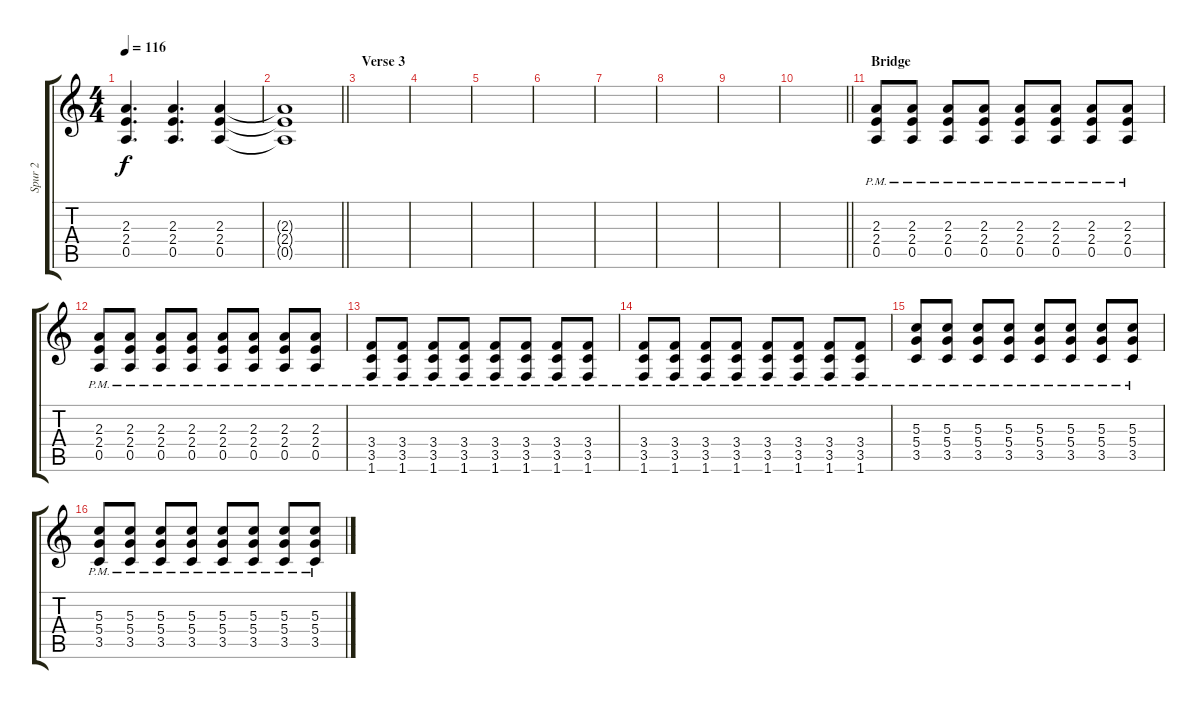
\track ("Spur 2" "Spur 2") {instrument electricguitarclean}
\staff {score tabs}
\tuning (E4 B3 G3 D3 A2 E2) {hide}
\ts (4 4)
\tempo 116
\clef g2
\ks c
(2.3 2.4 0.5).4{d dy f} (2.3 2.4 0.5).4{d} (2.3 2.4 0.5).4 |
\barLineRight lightlight
(2.3{t} 2.4{t} 0.5{t}).1 |
\section ("" "Verse 3")
|
|
|
|
|
|
|
\barLineRight lightlight
|
\section ("" "Bridge")
(2.3{pm} 2.4{pm} 0.5{pm}).8{volume 12} (2.3{pm} 2.4{pm} 0.5{pm}).8 (2.3{pm} 2.4{pm} 0.5{pm}).8 (2.3{pm} 2.4{pm} 0.5{pm}).8 (2.3{pm} 2.4{pm} 0.5{pm}).8 (2.3{pm} 2.4{pm} 0.5{pm}).8 (2.3{pm} 2.4{pm} 0.5{pm}).8 (2.3{pm} 2.4{pm} 0.5{pm}).8 |
(2.3{pm} 2.4{pm} 0.5{pm}).8 (2.3{pm} 2.4{pm} 0.5{pm}).8 (2.3{pm} 2.4{pm} 0.5{pm}).8 (2.3{pm} 2.4{pm} 0.5{pm}).8 (2.3{pm} 2.4{pm} 0.5{pm}).8 (2.3{pm} 2.4{pm} 0.5{pm}).8 (2.3{pm} 2.4{pm} 0.5{pm}).8 (2.3{pm} 2.4{pm} 0.5{pm}).8 |
(3.4{pm} 3.5{pm} 1.6{pm}).8 (3.4{pm} 3.5{pm} 1.6{pm}).8 (3.4{pm} 3.5{pm} 1.6{pm}).8 (3.4{pm} 3.5{pm} 1.6{pm}).8 (3.4{pm} 3.5{pm} 1.6{pm}).8 (3.4{pm} 3.5{pm} 1.6{pm}).8 (3.4{pm} 3.5{pm} 1.6{pm}).8 (3.4{pm} 3.5{pm} 1.6{pm}).8 |
(3.4{pm} 3.5{pm} 1.6{pm}).8 (3.4{pm} 3.5{pm} 1.6{pm}).8 (3.4{pm} 3.5{pm} 1.6{pm}).8 (3.4{pm} 3.5{pm} 1.6{pm}).8 (3.4{pm} 3.5{pm} 1.6{pm}).8 (3.4{pm} 3.5{pm} 1.6{pm}).8 (3.4{pm} 3.5{pm} 1.6{pm}).8 (3.4{pm} 3.5{pm} 1.6{pm}).8 |
(5.3{pm} 5.4{pm} 3.5{pm}).8 (5.3{pm} 5.4{pm} 3.5{pm}).8 (5.3{pm} 5.4{pm} 3.5{pm}).8 (5.3{pm} 5.4{pm} 3.5{pm}).8 (5.3{pm} 5.4{pm} 3.5{pm}).8 (5.3{pm} 5.4{pm} 3.5{pm}).8 (5.3{pm} 5.4{pm} 3.5{pm}).8 (5.3{pm} 5.4{pm} 3.5{pm}).8 |
(5.3{pm} 5.4{pm} 3.5{pm}).8 (5.3{pm} 5.4{pm} 3.5{pm}).8 (5.3{pm} 5.4{pm} 3.5{pm}).8 (5.3{pm} 5.4{pm} 3.5{pm}).8 (5.3{pm} 5.4{pm} 3.5{pm}).8 (5.3{pm} 5.4{pm} 3.5{pm}).8 (5.3{pm} 5.4{pm} 3.5{pm}).8 (5.3{pm} 5.4{pm} 3.5{pm}).8
